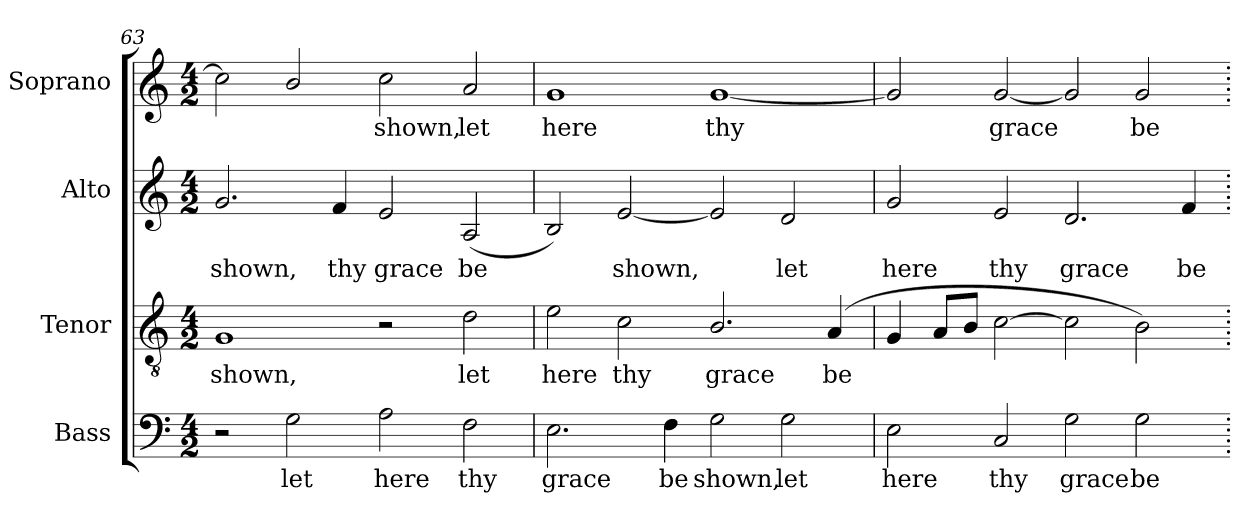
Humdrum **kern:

**kern	**text	**kern	**text	**kern	**text	**kern	**text
*part4	*part4	*part3	*part3	*part2	*part2	*part1	*part1
*staff4	*staff4	*staff3	*staff3	*staff2	*staff2	*staff1	*staff1
*I"Bass	*	*I"Tenor	*	*I"Alto	*	*I"Soprano	*
*I'B.	*	*I'T.	*	*I'A.	*	*I'S.	*
!!LO:LB:g=z
*clefF4	*	*clefGv2	*	*clefG2	*	*clefG2	*
*	*	*ITrd7c12	*	*	*	*	*
*k[]	*	*k[]	*	*k[]	*	*k[]	*
*C:	*	*C:	*	*C:	*	*C:	*
*M4/2	*	*M4/2	*	*M4/2	*	*M4/2	*
=63	=63	=63	=63	=63	=63	=63	=63
!	!	!	!LO:LY:b:color=#000000	!	!	!	!
!	!	!	!	!	!LO:LY:b:color=#000000	!	!
2r	.	1GGi	shown,	2.gi/	shown,	2cci\]	.
!	!LO:LY:b:color=#000000	!	!	!	!	!	!
2Gi\	let	.	.	.	.	2bi/	.
!	!	!	!	!	!LO:LY:b:color=#000000	!	!
.	.	.	.	4fi/	thy	.	.
!	!LO:LY:b:color=#000000	!	!	!	!	!	!
!	!	!	!	!	!LO:LY:b:color=#000000	!	!
!	!	!	!	!	!	!	!LO:LY:b:color=#000000
2Ai\	here	2r	.	2ei/	grace	2cci\	shown,
!	!LO:LY:b:color=#000000	!	!	!	!	!	!
!	!	!	!LO:LY:b:color=#000000	!	!	!	!
!	!	!	!	!	!LO:LY:b:color=#000000	!	!
!	!	!	!	!	!	!	!LO:LY:b:color=#000000
2Fi\	thy	2Di\	let	(2Ai/	be	2ai/	let
=64	=64	=64	=64	=64	=64	=64	=64
!	!LO:LY:b:color=#000000	!	!	!	!	!	!
!	!	!	!LO:LY:b:color=#000000	!	!	!	!
!	!	!	!	!	!	!	!LO:LY:b:color=#000000
2.Ei\	grace	2Ei\	here	2Bi/)	.	1gi	here
!	!	!	!LO:LY:b:color=#000000	!	!	!	!
!	!	!	!	!	!LO:LY:b:color=#000000	!	!
.	.	2Ci\	thy	[<2ei/	shown,	.	.
!	!LO:LY:b:color=#000000	!	!	!	!	!	!
4Fi\	be	.	.	.	.	.	.
!	!LO:LY:b:color=#000000	!	!	!	!	!	!
!	!	!	!LO:LY:b:color=#000000	!	!	!	!
!	!	!	!	!	!	!	!LO:LY:b:color=#000000
2Gi\	shown,	2.BBi/	grace	2ei/]	.	[<1gi	thy
!	!LO:LY:b:color=#000000	!	!	!	!	!	!
!	!	!	!	!	!LO:LY:b:color=#000000	!	!
2Gi\	let	.	.	2di/	let	.	.
!	!	!	!LO:LY:b:color=#000000	!	!	!	!
.	.	(4AAi/	be	.	.	.	.
=65	=65	=65	=65	=65	=65	=65	=65
!	!LO:LY:b:color=#000000	!	!	!	!	!	!
!	!	!	!	!	!LO:LY:b:color=#000000	!	!
2Ei\	here	4GGi/	.	2gi/	here	2gi/]	.
.	.	8AAi/L	.	.	.	.	.
.	.	8BBi/J	.	.	.	.	.
!	!LO:LY:b:color=#000000	!	!	!	!	!	!
!	!	!	!	!	!LO:LY:b:color=#000000	!	!
!	!	!	!	!	!	!	!LO:LY:b:color=#000000
2Ci/	thy	[>2Ci\	.	2ei/	thy	[<2gi/	grace
!	!LO:LY:b:color=#000000	!	!	!	!	!	!
!	!	!	!	!	!LO:LY:b:color=#000000	!	!
2Gi\	grace	2Ci\]	.	2.di/	grace	2gi/]	.
!	!LO:LY:b:color=#000000	!	!	!	!	!	!
!	!	!	!	!	!	!	!LO:LY:b:color=#000000
2Gi\	be	2BBi\)	.	.	.	2gi/	be
!	!	!	!	!	!LO:LY:b:color=#000000	!	!
.	.	.	.	4fi/	be	.	.
=.	=.	=.	=.	=.	=.	=.	=.
*-	*-	*-	*-	*-	*-	*-	*-
